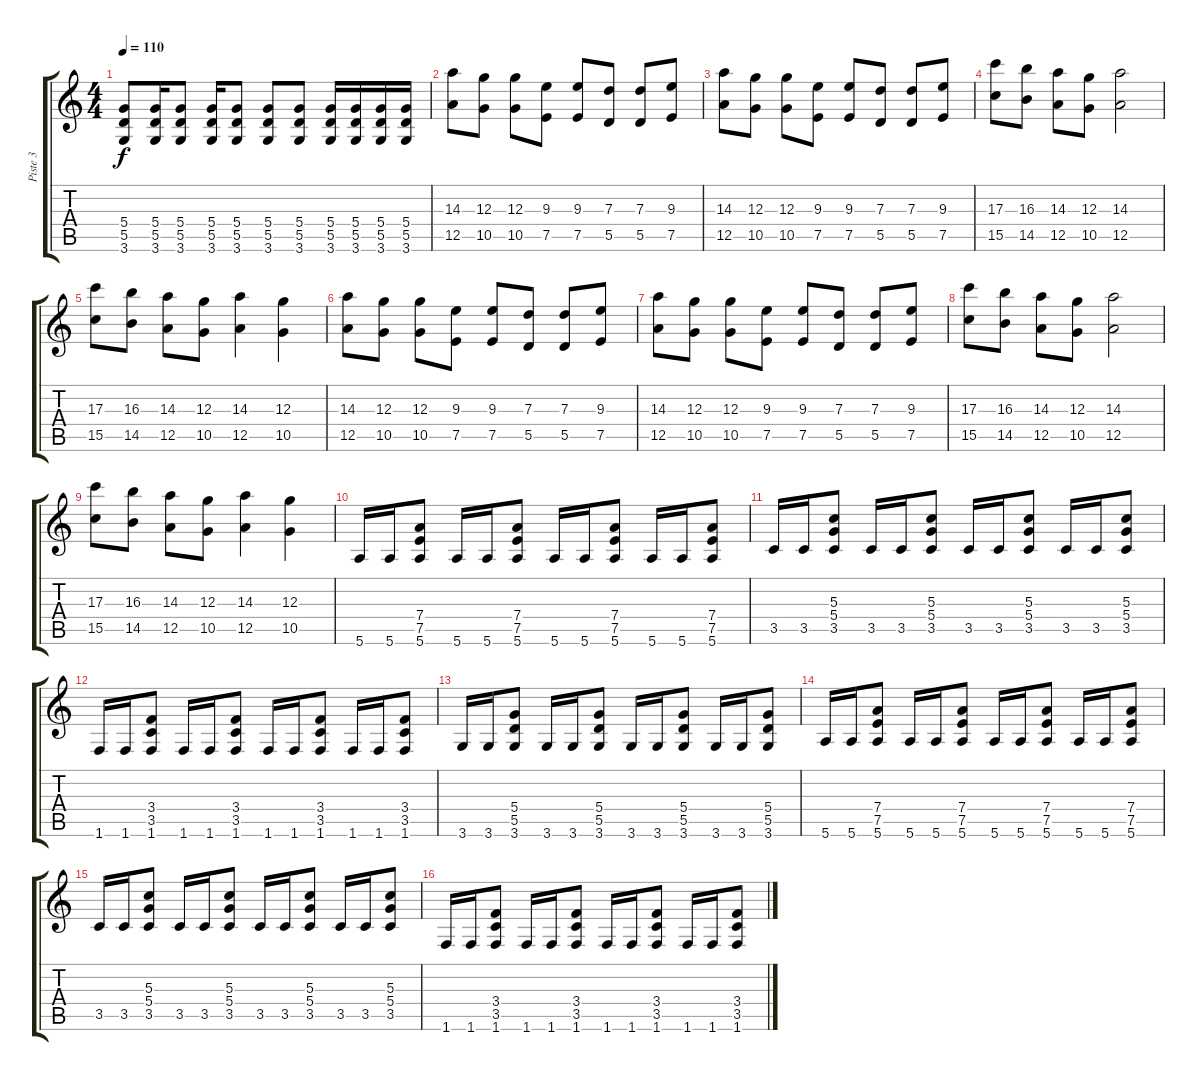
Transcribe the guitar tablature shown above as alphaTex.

\track ("Piste 3" "Piste 3") {instrument overdrivenguitar}
\staff {score tabs}
\tuning (E4 B3 G3 D3 A2 E2) {hide}
\ts (4 4)
\tempo 110
\clef g2
\ks c
(5.4 5.5 3.6).8{dy f} (5.4 5.5 3.6).16 (5.4 5.5 3.6).8 (5.4 5.5 3.6).16 (5.4 5.5 3.6).8 (5.4 5.5 3.6).8 (5.4 5.5 3.6).8 (5.4 5.5 3.6).16 (5.4 5.5 3.6).16 (5.4 5.5 3.6).16 (5.4 5.5 3.6).16 |
(14.3 12.5).8{volume 13} (12.3 10.5).8 (12.3 10.5).8 (9.3 7.5).8 (9.3 7.5).8 (7.3 5.5).8 (7.3 5.5).8 (9.3 7.5).8 |
(14.3 12.5).8 (12.3 10.5).8 (12.3 10.5).8 (9.3 7.5).8 (9.3 7.5).8 (7.3 5.5).8 (7.3 5.5).8 (9.3 7.5).8 |
(17.3 15.5).8 (16.3 14.5).8 (14.3 12.5).8 (12.3 10.5).8 (14.3 12.5).2 |
(17.3 15.5).8 (16.3 14.5).8 (14.3 12.5).8 (12.3 10.5).8 (14.3 12.5).4 (12.3 10.5).4 |
(14.3 12.5).8 (12.3 10.5).8 (12.3 10.5).8 (9.3 7.5).8 (9.3 7.5).8 (7.3 5.5).8 (7.3 5.5).8 (9.3 7.5).8 |
(14.3 12.5).8 (12.3 10.5).8 (12.3 10.5).8 (9.3 7.5).8 (9.3 7.5).8 (7.3 5.5).8 (7.3 5.5).8 (9.3 7.5).8 |
(17.3 15.5).8 (16.3 14.5).8 (14.3 12.5).8 (12.3 10.5).8 (14.3 12.5).2 |
(17.3 15.5).8 (16.3 14.5).8 (14.3 12.5).8 (12.3 10.5).8 (14.3 12.5).4 (12.3 10.5).4 |
5.6.16 5.6.16 (7.4 7.5 5.6).8 5.6.16 5.6.16 (7.4 7.5 5.6).8 5.6.16 5.6.16 (7.4 7.5 5.6).8 5.6.16 5.6.16 (7.4 7.5 5.6).8 |
3.5.16 3.5.16 (5.3 5.4 3.5).8 3.5.16 3.5.16 (5.3 5.4 3.5).8 3.5.16 3.5.16 (5.3 5.4 3.5).8 3.5.16 3.5.16 (5.3 5.4 3.5).8 |
1.6.16 1.6.16 (3.4 3.5 1.6).8 1.6.16 1.6.16 (3.4 3.5 1.6).8 1.6.16 1.6.16 (3.4 3.5 1.6).8 1.6.16 1.6.16 (3.4 3.5 1.6).8 |
3.6.16 3.6.16 (5.4 5.5 3.6).8 3.6.16 3.6.16 (5.4 5.5 3.6).8 3.6.16 3.6.16 (5.4 5.5 3.6).8 3.6.16 3.6.16 (5.4 5.5 3.6).8 |
5.6.16 5.6.16 (7.4 7.5 5.6).8 5.6.16 5.6.16 (7.4 7.5 5.6).8 5.6.16 5.6.16 (7.4 7.5 5.6).8 5.6.16 5.6.16 (7.4 7.5 5.6).8 |
3.5.16 3.5.16 (5.3 5.4 3.5).8 3.5.16 3.5.16 (5.3 5.4 3.5).8 3.5.16 3.5.16 (5.3 5.4 3.5).8 3.5.16 3.5.16 (5.3 5.4 3.5).8 |
1.6.16 1.6.16 (3.4 3.5 1.6).8 1.6.16 1.6.16 (3.4 3.5 1.6).8 1.6.16 1.6.16 (3.4 3.5 1.6).8 1.6.16 1.6.16 (3.4 3.5 1.6).8
